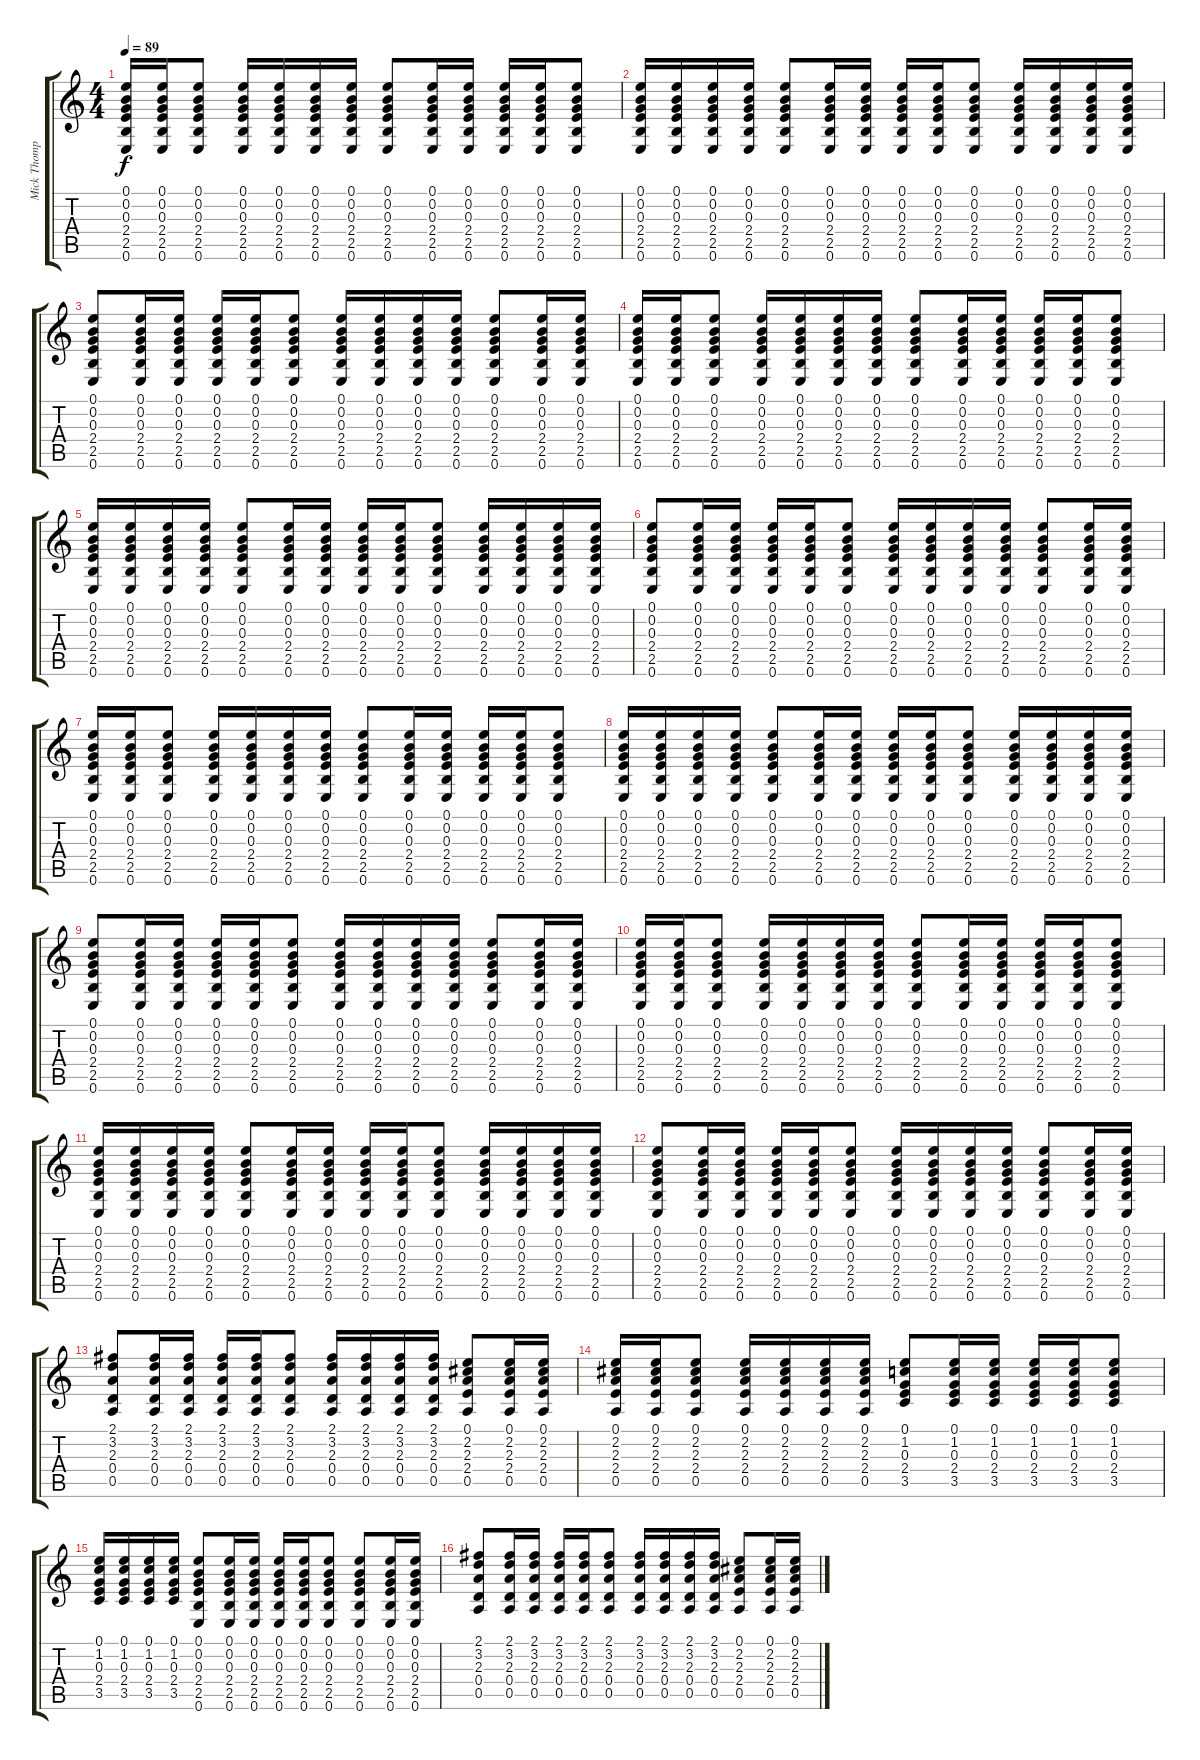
\track ("Mick Thompson" "Mick Thomp") {instrument acousticguitarsteel}
\staff {score tabs}
\tuning (E4 B3 G3 D3 A2 E2) {hide}
\ts (4 4)
\tempo 89
\clef g2
\ks c
(0.1 0.2 0.3 2.4 2.5 0.6).16{dy f} (0.1 0.2 0.3 2.4 2.5 0.6).16 (0.1 0.2 0.3 2.4 2.5 0.6).8 (0.1 0.2 0.3 2.4 2.5 0.6).16 (0.1 0.2 0.3 2.4 2.5 0.6).16 (0.1 0.2 0.3 2.4 2.5 0.6).16 (0.1 0.2 0.3 2.4 2.5 0.6).16 (0.1 0.2 0.3 2.4 2.5 0.6).8 (0.1 0.2 0.3 2.4 2.5 0.6).16 (0.1 0.2 0.3 2.4 2.5 0.6).16 (0.1 0.2 0.3 2.4 2.5 0.6).16 (0.1 0.2 0.3 2.4 2.5 0.6).16 (0.1 0.2 0.3 2.4 2.5 0.6).8 |
(0.1 0.2 0.3 2.4 2.5 0.6).16 (0.1 0.2 0.3 2.4 2.5 0.6).16 (0.1 0.2 0.3 2.4 2.5 0.6).16 (0.1 0.2 0.3 2.4 2.5 0.6).16 (0.1 0.2 0.3 2.4 2.5 0.6).8 (0.1 0.2 0.3 2.4 2.5 0.6).16 (0.1 0.2 0.3 2.4 2.5 0.6).16 (0.1 0.2 0.3 2.4 2.5 0.6).16 (0.1 0.2 0.3 2.4 2.5 0.6).16 (0.1 0.2 0.3 2.4 2.5 0.6).8 (0.1 0.2 0.3 2.4 2.5 0.6).16 (0.1 0.2 0.3 2.4 2.5 0.6).16 (0.1 0.2 0.3 2.4 2.5 0.6).16 (0.1 0.2 0.3 2.4 2.5 0.6).16 |
(0.1 0.2 0.3 2.4 2.5 0.6).8 (0.1 0.2 0.3 2.4 2.5 0.6).16 (0.1 0.2 0.3 2.4 2.5 0.6).16 (0.1 0.2 0.3 2.4 2.5 0.6).16 (0.1 0.2 0.3 2.4 2.5 0.6).16 (0.1 0.2 0.3 2.4 2.5 0.6).8 (0.1 0.2 0.3 2.4 2.5 0.6).16 (0.1 0.2 0.3 2.4 2.5 0.6).16 (0.1 0.2 0.3 2.4 2.5 0.6).16 (0.1 0.2 0.3 2.4 2.5 0.6).16 (0.1 0.2 0.3 2.4 2.5 0.6).8 (0.1 0.2 0.3 2.4 2.5 0.6).16 (0.1 0.2 0.3 2.4 2.5 0.6).16 |
(0.1 0.2 0.3 2.4 2.5 0.6).16 (0.1 0.2 0.3 2.4 2.5 0.6).16 (0.1 0.2 0.3 2.4 2.5 0.6).8 (0.1 0.2 0.3 2.4 2.5 0.6).16 (0.1 0.2 0.3 2.4 2.5 0.6).16 (0.1 0.2 0.3 2.4 2.5 0.6).16 (0.1 0.2 0.3 2.4 2.5 0.6).16 (0.1 0.2 0.3 2.4 2.5 0.6).8 (0.1 0.2 0.3 2.4 2.5 0.6).16 (0.1 0.2 0.3 2.4 2.5 0.6).16 (0.1 0.2 0.3 2.4 2.5 0.6).16 (0.1 0.2 0.3 2.4 2.5 0.6).16 (0.1 0.2 0.3 2.4 2.5 0.6).8 |
(0.1 0.2 0.3 2.4 2.5 0.6).16 (0.1 0.2 0.3 2.4 2.5 0.6).16 (0.1 0.2 0.3 2.4 2.5 0.6).16 (0.1 0.2 0.3 2.4 2.5 0.6).16 (0.1 0.2 0.3 2.4 2.5 0.6).8 (0.1 0.2 0.3 2.4 2.5 0.6).16 (0.1 0.2 0.3 2.4 2.5 0.6).16 (0.1 0.2 0.3 2.4 2.5 0.6).16 (0.1 0.2 0.3 2.4 2.5 0.6).16 (0.1 0.2 0.3 2.4 2.5 0.6).8 (0.1 0.2 0.3 2.4 2.5 0.6).16 (0.1 0.2 0.3 2.4 2.5 0.6).16 (0.1 0.2 0.3 2.4 2.5 0.6).16 (0.1 0.2 0.3 2.4 2.5 0.6).16 |
(0.1 0.2 0.3 2.4 2.5 0.6).8 (0.1 0.2 0.3 2.4 2.5 0.6).16 (0.1 0.2 0.3 2.4 2.5 0.6).16 (0.1 0.2 0.3 2.4 2.5 0.6).16 (0.1 0.2 0.3 2.4 2.5 0.6).16 (0.1 0.2 0.3 2.4 2.5 0.6).8 (0.1 0.2 0.3 2.4 2.5 0.6).16 (0.1 0.2 0.3 2.4 2.5 0.6).16 (0.1 0.2 0.3 2.4 2.5 0.6).16 (0.1 0.2 0.3 2.4 2.5 0.6).16 (0.1 0.2 0.3 2.4 2.5 0.6).8 (0.1 0.2 0.3 2.4 2.5 0.6).16 (0.1 0.2 0.3 2.4 2.5 0.6).16 |
(0.1 0.2 0.3 2.4 2.5 0.6).16 (0.1 0.2 0.3 2.4 2.5 0.6).16 (0.1 0.2 0.3 2.4 2.5 0.6).8 (0.1 0.2 0.3 2.4 2.5 0.6).16 (0.1 0.2 0.3 2.4 2.5 0.6).16 (0.1 0.2 0.3 2.4 2.5 0.6).16 (0.1 0.2 0.3 2.4 2.5 0.6).16 (0.1 0.2 0.3 2.4 2.5 0.6).8 (0.1 0.2 0.3 2.4 2.5 0.6).16 (0.1 0.2 0.3 2.4 2.5 0.6).16 (0.1 0.2 0.3 2.4 2.5 0.6).16 (0.1 0.2 0.3 2.4 2.5 0.6).16 (0.1 0.2 0.3 2.4 2.5 0.6).8 |
(0.1 0.2 0.3 2.4 2.5 0.6).16 (0.1 0.2 0.3 2.4 2.5 0.6).16 (0.1 0.2 0.3 2.4 2.5 0.6).16 (0.1 0.2 0.3 2.4 2.5 0.6).16 (0.1 0.2 0.3 2.4 2.5 0.6).8 (0.1 0.2 0.3 2.4 2.5 0.6).16 (0.1 0.2 0.3 2.4 2.5 0.6).16 (0.1 0.2 0.3 2.4 2.5 0.6).16 (0.1 0.2 0.3 2.4 2.5 0.6).16 (0.1 0.2 0.3 2.4 2.5 0.6).8 (0.1 0.2 0.3 2.4 2.5 0.6).16 (0.1 0.2 0.3 2.4 2.5 0.6).16 (0.1 0.2 0.3 2.4 2.5 0.6).16 (0.1 0.2 0.3 2.4 2.5 0.6).16 |
(0.1 0.2 0.3 2.4 2.5 0.6).8 (0.1 0.2 0.3 2.4 2.5 0.6).16 (0.1 0.2 0.3 2.4 2.5 0.6).16 (0.1 0.2 0.3 2.4 2.5 0.6).16 (0.1 0.2 0.3 2.4 2.5 0.6).16 (0.1 0.2 0.3 2.4 2.5 0.6).8 (0.1 0.2 0.3 2.4 2.5 0.6).16 (0.1 0.2 0.3 2.4 2.5 0.6).16 (0.1 0.2 0.3 2.4 2.5 0.6).16 (0.1 0.2 0.3 2.4 2.5 0.6).16 (0.1 0.2 0.3 2.4 2.5 0.6).8 (0.1 0.2 0.3 2.4 2.5 0.6).16 (0.1 0.2 0.3 2.4 2.5 0.6).16 |
(0.1 0.2 0.3 2.4 2.5 0.6).16 (0.1 0.2 0.3 2.4 2.5 0.6).16 (0.1 0.2 0.3 2.4 2.5 0.6).8 (0.1 0.2 0.3 2.4 2.5 0.6).16 (0.1 0.2 0.3 2.4 2.5 0.6).16 (0.1 0.2 0.3 2.4 2.5 0.6).16 (0.1 0.2 0.3 2.4 2.5 0.6).16 (0.1 0.2 0.3 2.4 2.5 0.6).8 (0.1 0.2 0.3 2.4 2.5 0.6).16 (0.1 0.2 0.3 2.4 2.5 0.6).16 (0.1 0.2 0.3 2.4 2.5 0.6).16 (0.1 0.2 0.3 2.4 2.5 0.6).16 (0.1 0.2 0.3 2.4 2.5 0.6).8 |
(0.1 0.2 0.3 2.4 2.5 0.6).16 (0.1 0.2 0.3 2.4 2.5 0.6).16 (0.1 0.2 0.3 2.4 2.5 0.6).16 (0.1 0.2 0.3 2.4 2.5 0.6).16 (0.1 0.2 0.3 2.4 2.5 0.6).8 (0.1 0.2 0.3 2.4 2.5 0.6).16 (0.1 0.2 0.3 2.4 2.5 0.6).16 (0.1 0.2 0.3 2.4 2.5 0.6).16 (0.1 0.2 0.3 2.4 2.5 0.6).16 (0.1 0.2 0.3 2.4 2.5 0.6).8 (0.1 0.2 0.3 2.4 2.5 0.6).16 (0.1 0.2 0.3 2.4 2.5 0.6).16 (0.1 0.2 0.3 2.4 2.5 0.6).16 (0.1 0.2 0.3 2.4 2.5 0.6).16 |
(0.1 0.2 0.3 2.4 2.5 0.6).8 (0.1 0.2 0.3 2.4 2.5 0.6).16 (0.1 0.2 0.3 2.4 2.5 0.6).16 (0.1 0.2 0.3 2.4 2.5 0.6).16 (0.1 0.2 0.3 2.4 2.5 0.6).16 (0.1 0.2 0.3 2.4 2.5 0.6).8 (0.1 0.2 0.3 2.4 2.5 0.6).16 (0.1 0.2 0.3 2.4 2.5 0.6).16 (0.1 0.2 0.3 2.4 2.5 0.6).16 (0.1 0.2 0.3 2.4 2.5 0.6).16 (0.1 0.2 0.3 2.4 2.5 0.6).8 (0.1 0.2 0.3 2.4 2.5 0.6).16 (0.1 0.2 0.3 2.4 2.5 0.6).16 |
(2.1 3.2 2.3 0.4 0.5).8 (2.1 3.2 2.3 0.4 0.5).16 (2.1 3.2 2.3 0.4 0.5).16 (2.1 3.2 2.3 0.4 0.5).16 (2.1 3.2 2.3 0.4 0.5).16 (2.1 3.2 2.3 0.4 0.5).8 (2.1 3.2 2.3 0.4 0.5).16 (2.1 3.2 2.3 0.4 0.5).16 (2.1 3.2 2.3 0.4 0.5).16 (2.1 3.2 2.3 0.4 0.5).16 (0.1 2.2 2.3 2.4 0.5).8 (0.1 2.2 2.3 2.4 0.5).16 (0.1 2.2 2.3 2.4 0.5).16 |
(0.1 2.2 2.3 2.4 0.5).16 (0.1 2.2 2.3 2.4 0.5).16 (0.1 2.2 2.3 2.4 0.5).8 (0.1 2.2 2.3 2.4 0.5).16 (0.1 2.2 2.3 2.4 0.5).16 (0.1 2.2 2.3 2.4 0.5).16 (0.1 2.2 2.3 2.4 0.5).16 (0.1 1.2 0.3 2.4 3.5).8 (0.1 1.2 0.3 2.4 3.5).16 (0.1 1.2 0.3 2.4 3.5).16 (0.1 1.2 0.3 2.4 3.5).16 (0.1 1.2 0.3 2.4 3.5).16 (0.1 1.2 0.3 2.4 3.5).8 |
(0.1 1.2 0.3 2.4 3.5).16 (0.1 1.2 0.3 2.4 3.5).16 (0.1 1.2 0.3 2.4 3.5).16 (0.1 1.2 0.3 2.4 3.5).16 (0.1 0.2 0.3 2.4 2.5 0.6).8 (0.1 0.2 0.3 2.4 2.5 0.6).16 (0.1 0.2 0.3 2.4 2.5 0.6).16 (0.1 0.2 0.3 2.4 2.5 0.6).16 (0.1 0.2 0.3 2.4 2.5 0.6).16 (0.1 0.2 0.3 2.4 2.5 0.6).8 (0.1 0.2 0.3 2.4 2.5 0.6).8 (0.1 0.2 0.3 2.4 2.5 0.6).16 (0.1 0.2 0.3 2.4 2.5 0.6).16 |
(2.1 3.2 2.3 0.4 0.5).8 (2.1 3.2 2.3 0.4 0.5).16 (2.1 3.2 2.3 0.4 0.5).16 (2.1 3.2 2.3 0.4 0.5).16 (2.1 3.2 2.3 0.4 0.5).16 (2.1 3.2 2.3 0.4 0.5).8 (2.1 3.2 2.3 0.4 0.5).16 (2.1 3.2 2.3 0.4 0.5).16 (2.1 3.2 2.3 0.4 0.5).16 (2.1 3.2 2.3 0.4 0.5).16 (0.1 2.2 2.3 2.4 0.5).8 (0.1 2.2 2.3 2.4 0.5).16 (0.1 2.2 2.3 2.4 0.5).16
